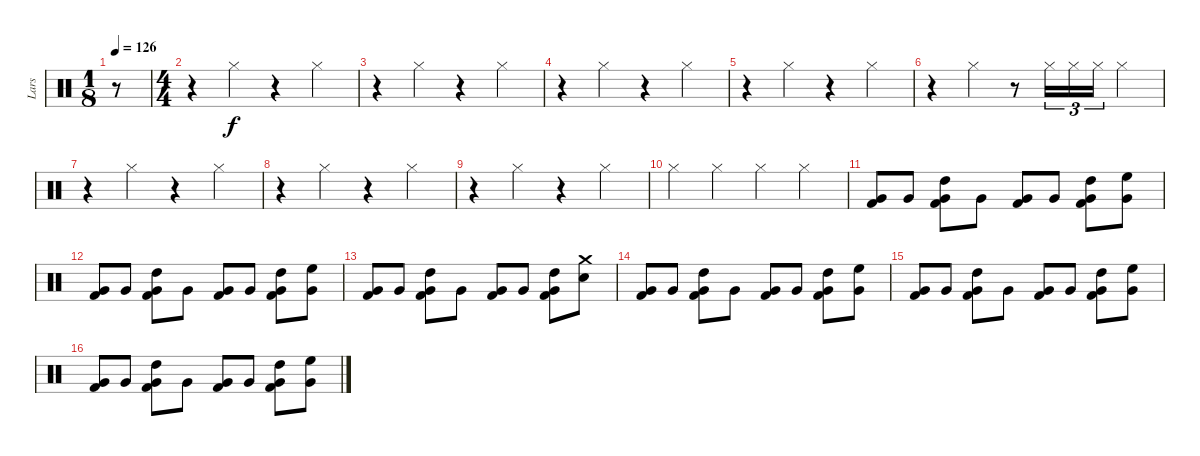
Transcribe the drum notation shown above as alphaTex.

\track ("Lars" "Lars") {instrument percussion}
\staff {score}
\articulation defaults
\ts (1 8)
\tempo 126
\clef neutral
\ks c
r.8{dy f} |
\ts (4 4)
r.4 "Hi-Hat (closed)".4 r.4 "Hi-Hat (closed)".4 |
r.4 "Hi-Hat (closed)".4 r.4 "Hi-Hat (closed)".4 |
r.4 "Hi-Hat (closed)".4 r.4 "Hi-Hat (closed)".4 |
r.4 "Hi-Hat (closed)".4 r.4 "Hi-Hat (closed)".4 |
r.4 "Hi-Hat (closed)".4 r.8 "Hi-Hat (closed)".16{tu (3 2)} "Hi-Hat (closed)".16{tu (3 2)} "Hi-Hat (closed)".16{tu (3 2)} "Hi-Hat (closed)".4 |
r.4 "Hi-Hat (closed)".4 r.4 "Hi-Hat (closed)".4 |
r.4 "Hi-Hat (closed)".4 r.4 "Hi-Hat (closed)".4 |
r.4 "Hi-Hat (closed)".4 r.4 "Hi-Hat (closed)".4 |
"Hi-Hat (closed)".4 "Hi-Hat (closed)".4 "Hi-Hat (closed)".4 "Hi-Hat (closed)".4 |
("Very Low Tom (hit)" "Kick (hit) 2").8 "Very Low Tom (hit)".8 ("High Tom (hit)" "Very Low Tom (hit)" "Kick (hit) 2").8 "Very Low Tom (hit)".8 ("Very Low Tom (hit)" "Kick (hit) 2").8 "Very Low Tom (hit)".8 ("High Tom (hit)" "Very Low Tom (hit)" "Kick (hit) 2").8 ("High Floor Tom (hit)" "Very Low Tom (hit)").8 |
("Very Low Tom (hit)" "Kick (hit) 2").8 "Very Low Tom (hit)".8 ("High Tom (hit)" "Very Low Tom (hit)" "Kick (hit) 2").8 "Very Low Tom (hit)".8 ("Very Low Tom (hit)" "Kick (hit) 2").8 "Very Low Tom (hit)".8 ("High Tom (hit)" "Very Low Tom (hit)" "Kick (hit) 2").8 ("High Floor Tom (hit)" "Very Low Tom (hit)").8 |
("Very Low Tom (hit)" "Kick (hit) 2").8 "Very Low Tom (hit)".8 ("High Tom (hit)" "Very Low Tom (hit)" "Kick (hit) 2").8 "Very Low Tom (hit)".8 ("Very Low Tom (hit)" "Kick (hit) 2").8 "Very Low Tom (hit)".8 ("High Tom (hit)" "Very Low Tom (hit)" "Kick (hit) 2").8 ("Snare (hit) 2" "Crash medium (hit)").8 |
("Very Low Tom (hit)" "Kick (hit) 2").8 "Very Low Tom (hit)".8 ("High Tom (hit)" "Very Low Tom (hit)" "Kick (hit) 2").8 "Very Low Tom (hit)".8 ("Very Low Tom (hit)" "Kick (hit) 2").8 "Very Low Tom (hit)".8 ("High Tom (hit)" "Very Low Tom (hit)" "Kick (hit) 2").8 ("High Floor Tom (hit)" "Very Low Tom (hit)").8 |
("Very Low Tom (hit)" "Kick (hit) 2").8 "Very Low Tom (hit)".8 ("High Tom (hit)" "Very Low Tom (hit)" "Kick (hit) 2").8 "Very Low Tom (hit)".8 ("Very Low Tom (hit)" "Kick (hit) 2").8 "Very Low Tom (hit)".8 ("High Tom (hit)" "Very Low Tom (hit)" "Kick (hit) 2").8 ("High Floor Tom (hit)" "Very Low Tom (hit)").8 |
("Very Low Tom (hit)" "Kick (hit) 2").8 "Very Low Tom (hit)".8 ("High Tom (hit)" "Very Low Tom (hit)" "Kick (hit) 2").8 "Very Low Tom (hit)".8 ("Very Low Tom (hit)" "Kick (hit) 2").8 "Very Low Tom (hit)".8 ("High Tom (hit)" "Very Low Tom (hit)" "Kick (hit) 2").8 ("High Floor Tom (hit)" "Very Low Tom (hit)").8
